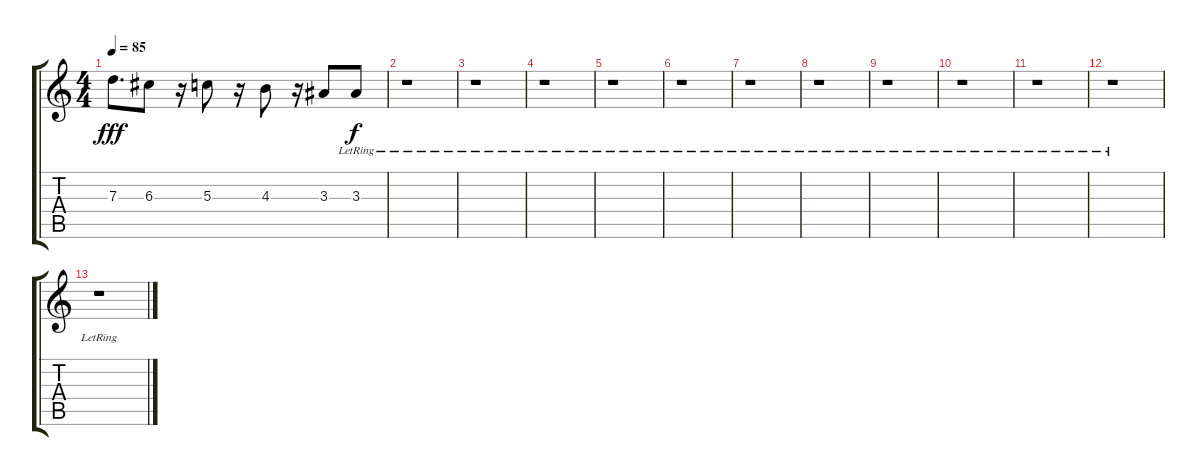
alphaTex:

\track "" {instrument distortionguitar}
\staff {score tabs}
\tuning (E4 B3 G3 D3 A2 E2) {hide}
\ts (4 4)
\tempo 85
\clef g2
\ks c
7.3.8{d dy fff} 6.3.8 r.16 5.3.8 r.16 4.3.8 r.16 3.3.8 3.3{lr}.8{dy f} |
r.1 |
r.1 |
r.1 |
r.1 |
r.1 |
r.1 |
r.1 |
r.1 |
r.1 |
r.1 |
r.1 |
r.1
